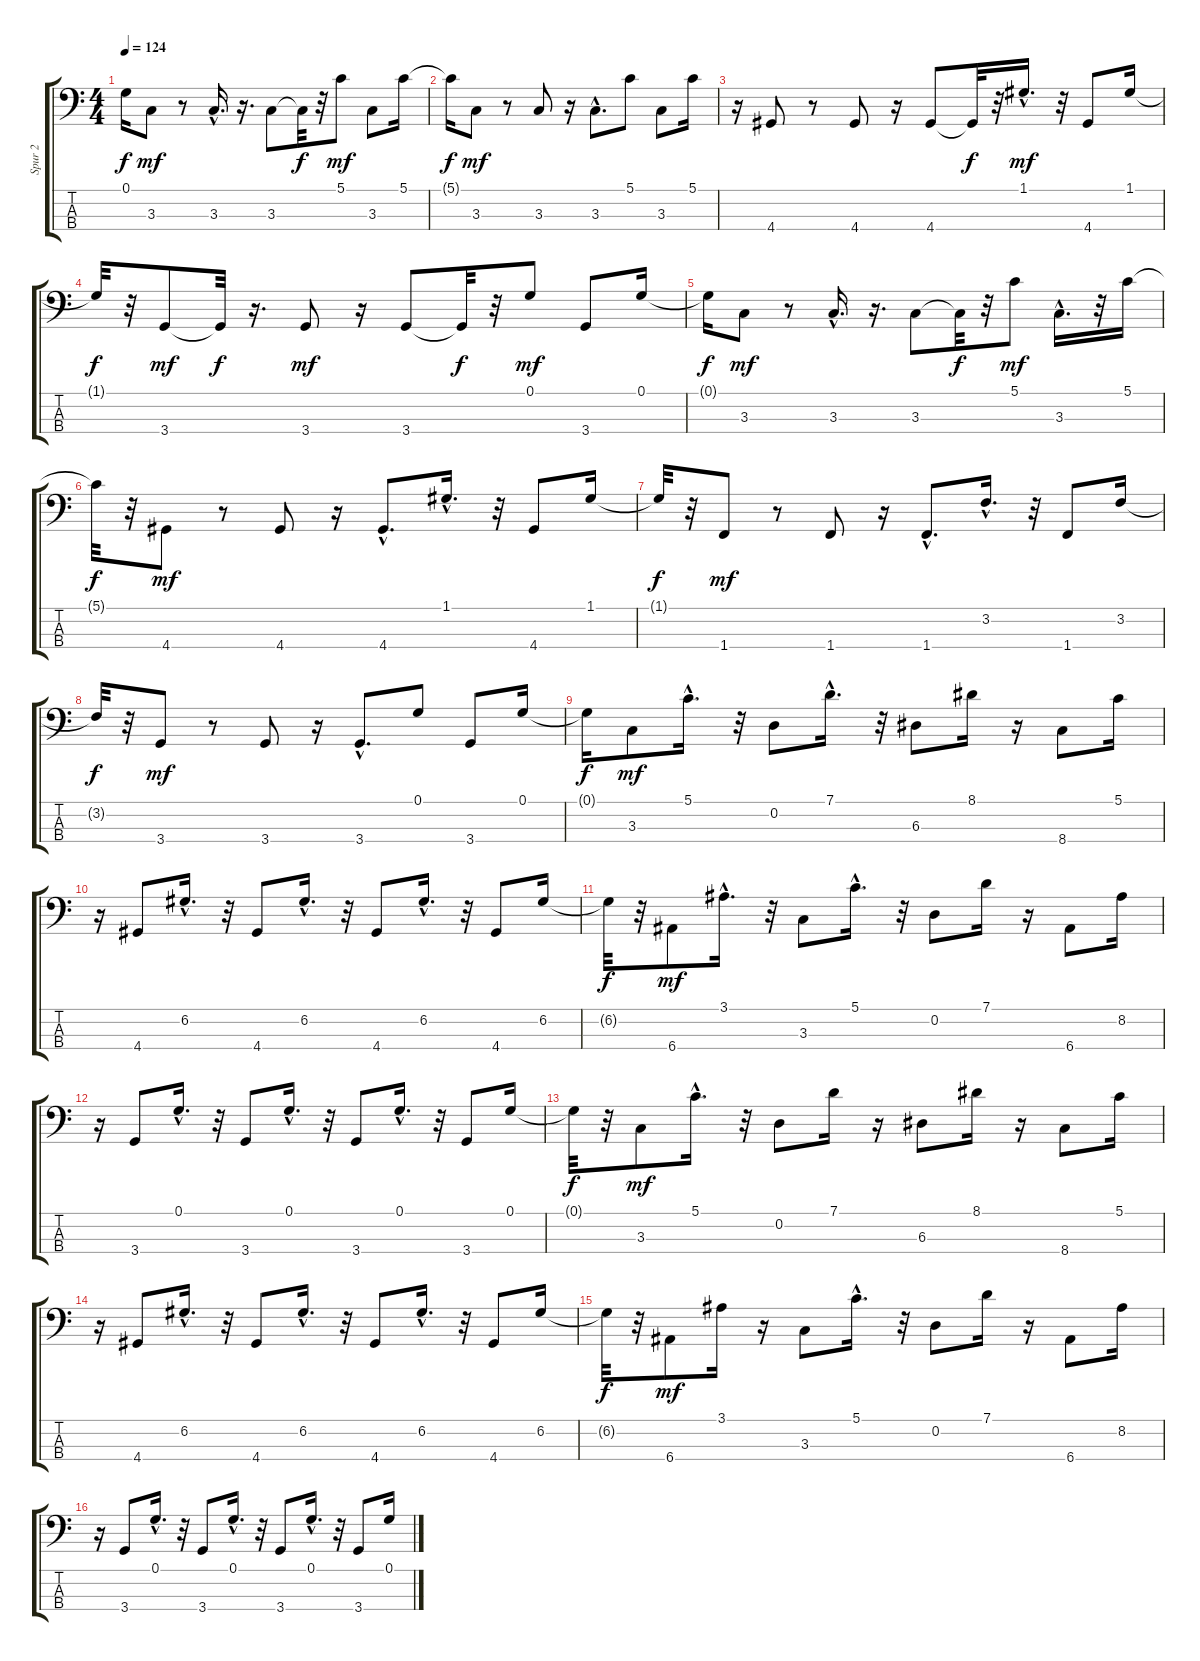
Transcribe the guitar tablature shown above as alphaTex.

\track ("Spur 2" "Spur 2") {instrument electricbassfinger}
\staff {score tabs}
\tuning (G2 D2 A1 E1) {hide}
\ts (4 4)
\tempo 124
\clef f4
\ks c
0.1{t}.16{dy f} 3.3.8{dy mf} r.8 3.3{hac}.16{d} r.16{d} 3.3.8 3.3{t}.32{dy f} r.32 5.1.8{dy mf} 3.3.8 5.1.16 |
5.1{t}.16{dy f} 3.3.8{dy mf} r.8 3.3.8 r.16 3.3{hac}.8{d} 5.1.8 3.3.8 5.1.16 |
r.16 4.4.8 r.8 4.4.8 r.16 4.4.8 4.4{t}.32{dy f} r.32 1.1{hac}.16{d dy mf} r.32 4.4.8 1.1.16 |
1.1{t}.32{dy f} r.32 3.4.8{dy mf} 3.4{t}.32{dy f} r.16{d} 3.4.8{dy mf} r.16 3.4.8 3.4{t}.32{dy f} r.32 0.1.8{dy mf} 3.4.8 0.1.16 |
0.1{t}.16{dy f} 3.3.8{dy mf} r.8 3.3{hac}.16{d} r.16{d} 3.3.8 3.3{t}.32{dy f} r.32 5.1.8{dy mf} 3.3{hac}.16{d} r.32 5.1.16 |
5.1{t}.32{dy f} r.32 4.4.8{dy mf} r.8 4.4.8 r.16 4.4{hac}.8{d} 1.1{hac}.16{d} r.32 4.4.8 1.1.16 |
1.1{t}.32{dy f} r.32 1.4.8{dy mf} r.8 1.4.8 r.16 1.4{hac}.8{d} 3.2{hac}.16{d} r.32 1.4.8 3.2.16 |
3.2{t}.32{dy f} r.32 3.4.8{dy mf} r.8 3.4.8 r.16 3.4{hac}.8{d} 0.1.8 3.4.8 0.1.16 |
0.1{t}.16{dy f} 3.3.8{dy mf} 5.1{hac}.16{d} r.32 0.2.8 7.1{hac}.16{d} r.32 6.3.8 8.1.16 r.16 8.4.8 5.1.16 |
r.16 4.4.8 6.2{hac}.16{d} r.32 4.4.8 6.2{hac}.16{d} r.32 4.4.8 6.2{hac}.16{d} r.32 4.4.8 6.2.16 |
6.2{t}.32{dy f} r.32 6.4.8{dy mf} 3.1{hac}.16{d} r.32 3.3.8 5.1{hac}.16{d} r.32 0.2.8 7.1.16 r.16 6.4.8 8.2.16 |
r.16 3.4.8 0.1{hac}.16{d} r.32 3.4.8 0.1{hac}.16{d} r.32 3.4.8 0.1{hac}.16{d} r.32 3.4.8 0.1.16 |
0.1{t}.32{dy f} r.32 3.3.8{dy mf} 5.1{hac}.16{d} r.32 0.2.8 7.1.16 r.16 6.3.8 8.1.16 r.16 8.4.8 5.1.16 |
r.16 4.4.8 6.2{hac}.16{d} r.32 4.4.8 6.2{hac}.16{d} r.32 4.4.8 6.2{hac}.16{d} r.32 4.4.8 6.2.16 |
6.2{t}.32{dy f} r.32 6.4.8{dy mf} 3.1.16 r.16 3.3.8 5.1{hac}.16{d} r.32 0.2.8 7.1.16 r.16 6.4.8 8.2.16 |
r.16 3.4.8 0.1{hac}.16{d} r.32 3.4.8 0.1{hac}.16{d} r.32 3.4.8 0.1{hac}.16{d} r.32 3.4.8 0.1.16
